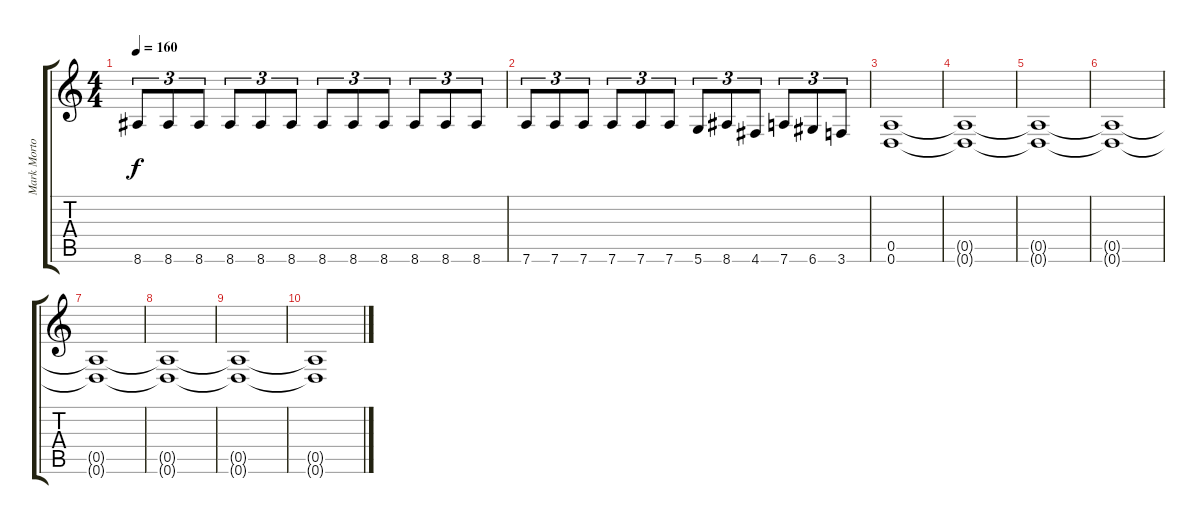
\track ("Mark Morton - Rhythm" "Mark Morto") {instrument distortionguitar}
\staff {score tabs}
\tuning (E4 B3 G3 D3 A2 D2) {hide}
\ts (4 4)
\tempo 160
\clef g2
\ks c
8.6.8{tu (3 2) dy f} 8.6.8{tu (3 2)} 8.6.8{tu (3 2)} 8.6.8{tu (3 2)} 8.6.8{tu (3 2)} 8.6.8{tu (3 2)} 8.6.8{tu (3 2)} 8.6.8{tu (3 2)} 8.6.8{tu (3 2)} 8.6.8{tu (3 2)} 8.6.8{tu (3 2)} 8.6.8{tu (3 2)} |
7.6.8{tu (3 2)} 7.6.8{tu (3 2)} 7.6.8{tu (3 2)} 7.6.8{tu (3 2)} 7.6.8{tu (3 2)} 7.6.8{tu (3 2)} 5.6.8{tu (3 2)} 8.6.8{tu (3 2)} 4.6.8{tu (3 2)} 7.6.8{tu (3 2)} 6.6.8{tu (3 2)} 3.6.8{tu (3 2)} |
(0.5 0.6).1 |
(0.5{t} 0.6{t}).1 |
(0.5{t} 0.6{t}).1 |
(0.5{t} 0.6{t}).1{volume 0} |
(0.5{t} 0.6{t}).1 |
(0.5{t} 0.6{t}).1 |
(0.5{t} 0.6{t}).1 |
(0.5{t} 0.6{t}).1
